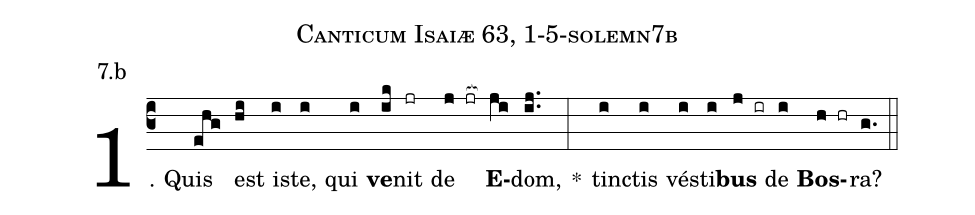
name: Canticum Isaiæ 63, 1-5-solemn7b;
annotation: 7.b;
%%
(c3)1. Quis(ehg) est(hi) is(i)te,(i) qui(i) <b>ve</b>(ik)nit(jr) de(j jr[ocb:1{]) <b>E</b>(ji[ocb:0}])dom,(ij..) *(:) tinc(i)tis(i) vés(i)ti(i)<b>bus</b>(j ir) de(i) <b>Bos</b>(h hr)ra?(g.) (::)
